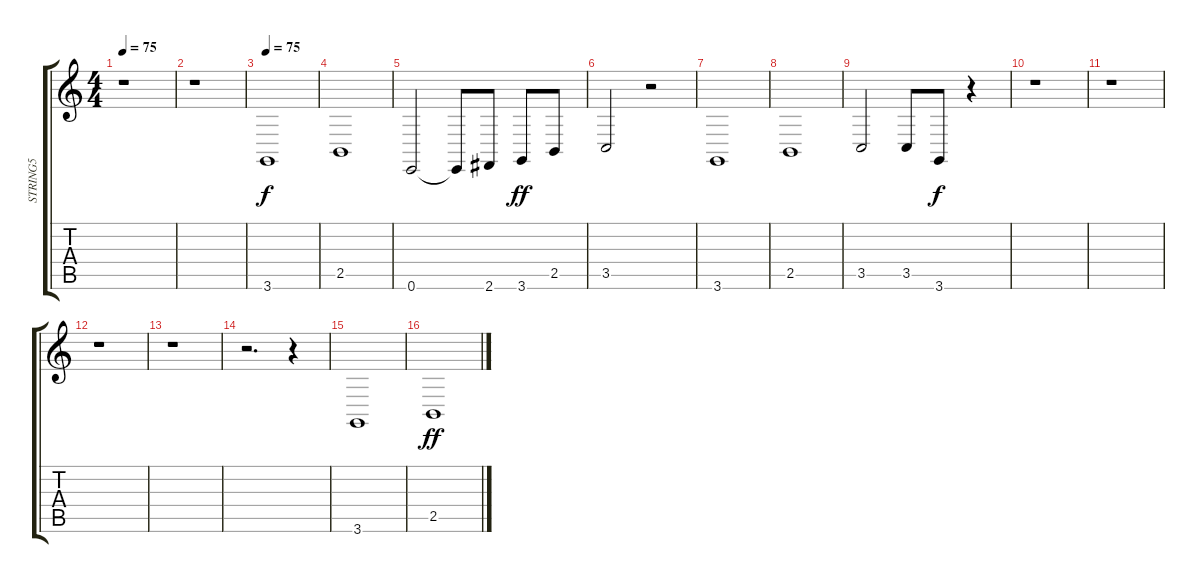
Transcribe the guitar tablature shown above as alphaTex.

\track ("STRING5" "STRING5") {instrument stringensemble1}
\staff {score tabs}
\tuning (E4 B3 G3 D3 A2 E2) {hide}
\ts (4 4)
\tempo 75
\clef g2
\ks c
r.1{dy f instrument stringensemble1} |
r.1 |
\tempo 75
3.6.1 |
2.5.1 |
0.6.2 0.6{t}.8 2.6.8 3.6.8{dy ff} 2.5.8 |
3.5.2 r.2 |
3.6.1 |
2.5.1 |
3.5.2 3.5.8 3.6.8{dy f} r.4 |
r.1 |
r.1 |
r.1 |
r.1 |
r.2{d} r.4 |
3.6.1 |
2.5.1{dy ff}
